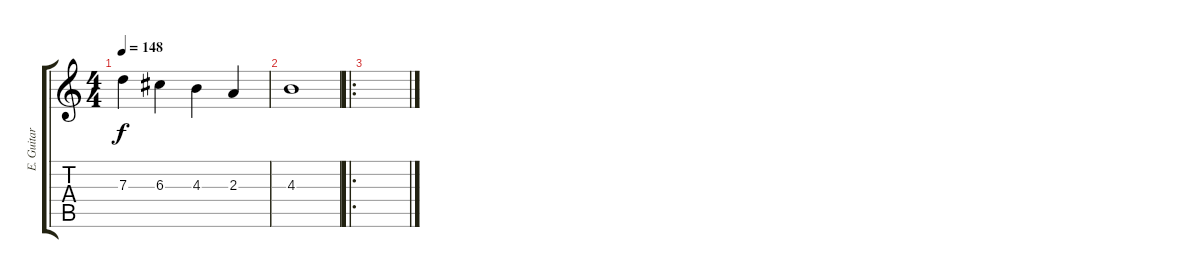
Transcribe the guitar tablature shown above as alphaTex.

\track ("E. Guitar" "E. Guitar") {instrument overdrivenguitar}
\staff {score tabs}
\tuning (E4 B3 G3 D3 A2 E2) {hide}
\ts (4 4)
\tempo 148
\clef g2
\ks c
7.3.4{dy f} 6.3.4 4.3.4 2.3.4 |
4.3.1 |
\ro
